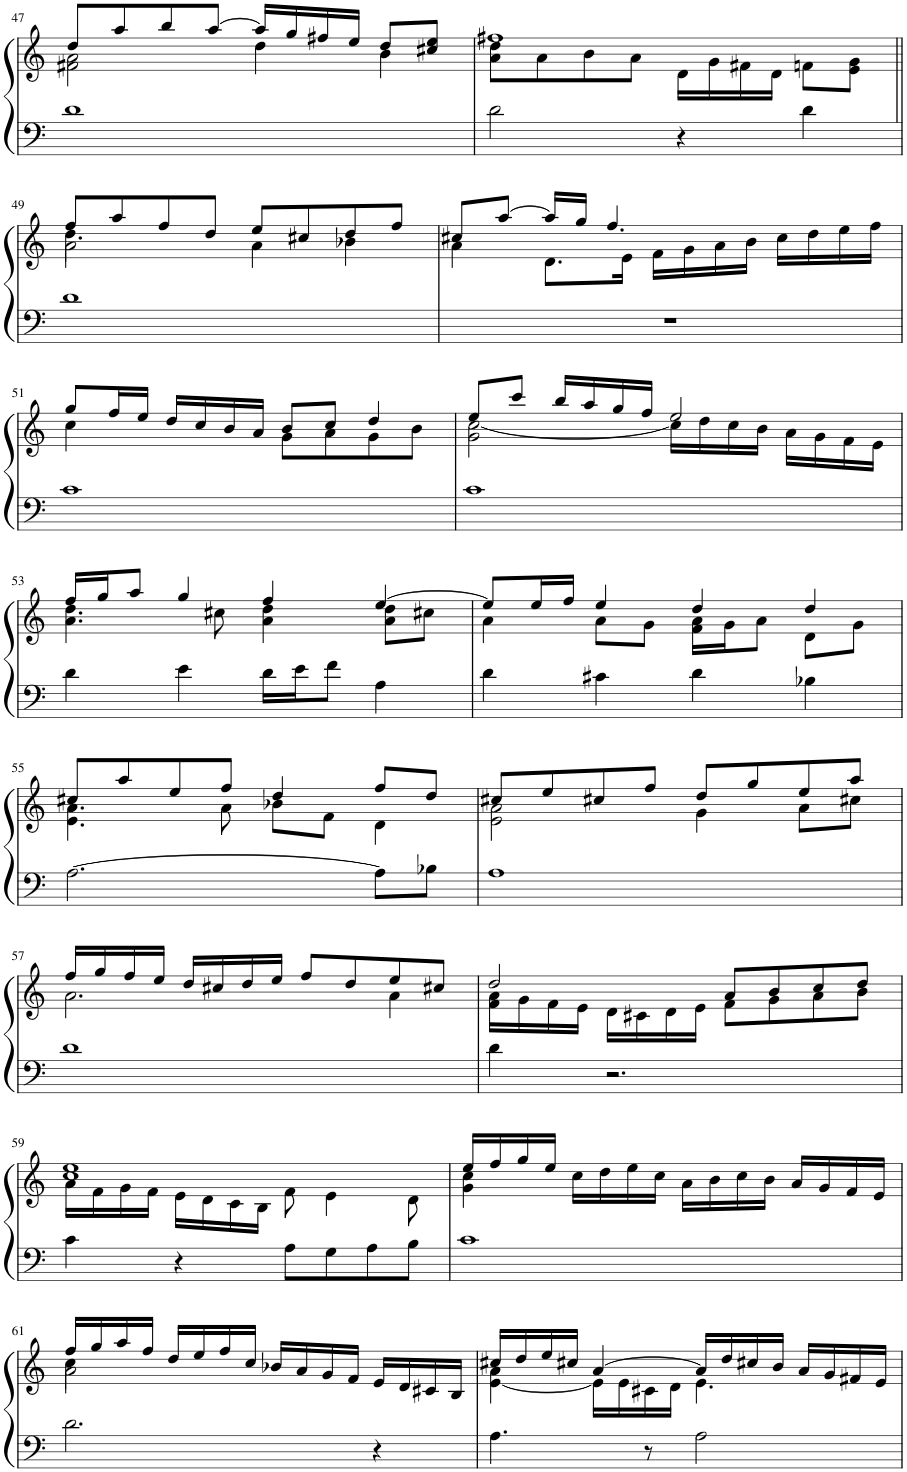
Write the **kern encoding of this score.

**kern	**kern
*part1	*part1
*staff2	*staff1
*I"Piano	*
*I'Pno.	*
!!LO:PB:g=z
*clefF4	*clefG2
*k[]	*k[]
*M4/4	*M4/4
=47	=47
*	*^
1d	8dd/L	2f#X\ 2a\
.	8aa/	.
.	8bb/	.
.	[8aa/J	.
.	16aa/LL]	4dd\
.	16gg/	.
.	16ff#X/	.
.	16ee/JJ	.
.	8dd/L	4b\
.	8cc#X/ 8ee/J	.
=48	=48	=48
2d\	1ff#X	8a\ 8dd\L
.	.	8a\
.	.	8b\
.	.	8a\J
4r	.	16d\LL
.	.	16g\
.	.	16f#X\
.	.	16d\JJ
4d\	.	8fn\L
.	.	8e\ 8g\J
!!LO:LB:g=z
=49||	=49||	=49||
*	*	*^
1d	8ff/L	4.dd\	2a\
.	8aa/	.	.
.	8ff/	.	.
.	8dd/J	8ryy	.
.	8ee/L	4a\	2ryy
.	8cc#X/	.	.
.	8dd/	4b-X\	.
.	8ff/J	.	.
*	*	*v	*v
=50	=50	=50
1r	8cc#X/L	4a\
.	[8aa/J	.
.	16aa/LL]	8.d\L
.	16gg/JJ	.
.	4.ff/	.
.	.	16e\Jk
.	.	16f\LL
.	.	16g\
.	.	16a\
.	.	16b\JJ
.	16cc#\LL	4ryy
.	16dd\	.
.	16ee\	.
.	16ff\JJ	.
!!LO:LB:g=z	!!
=51	=51	=51
1c	8gg/L	4cc\
.	16ff/L	.
.	16ee/JJ	.
.	16dd/LL	4ryy
.	16cc/	.
.	16b/	.
.	16a/JJ	.
.	8b/L	8g\L
.	8cc/J	8a\
.	4dd/	8g\
.	.	8b\J
=52	=52	=52
1c	8ee/L	2g\ [2cc\
.	8ccc/J	.
.	16bb/LL	.
.	16aa/	.
.	16gg/	.
.	16ff/JJ	.
.	2ee/	16cc\LL]
.	.	16dd\
.	.	16cc\
.	.	16b\JJ
.	.	16a\LL
.	.	16g\
.	.	16f\
.	.	16e\JJ
!!LO:LB:g=z	!!
=53	=53	=53
4d\	16ff/LL	4.a\ 4.dd\
.	16gg/J	.
.	8aa/J	.
4e\	4gg/	.
.	.	8cc#X\
16d\LL	4ff/	4a\ 4dd\
16e\J	.	.
8f\J	.	.
4A\	[4ee/	8a\ 8dd\L
.	.	8cc#X\J
=54	=54	=54
4d\	8ee/L]	4a\
.	16ee/L	.
.	16ff/JJ	.
4c#X\	4ee/	8a\L
.	.	8g\J
4d\	4dd/	16f\ 16a\LL
.	.	16g\J
.	.	8a\J
4B-X\	4dd/	8d\L
.	.	8g\J
!!LO:LB:g=z	!!
=55	=55	=55
[2.A\	8cc#X/L	4.e\ 4.a\
.	8aa/	.
.	8ee/	.
.	8ff/J	8a\
.	4dd/	8b-X\L
.	.	8f\J
8A\L]	8ff/L	4d\
8B-X\J	8dd/J	.
=56	=56	=56
1A	8cc#X/L	2e\ 2a\
.	8ee/	.
.	8cc#X/	.
.	8ff/J	.
.	8dd/L	4g\
.	8gg/	.
.	8ee/	8a\L
.	8aa/J	8cc#X\J
!!LO:LB:g=z	!!
=57	=57	=57
1d	16ff/LL	2.a\
.	16gg/	.
.	16ff/	.
.	16ee/JJ	.
.	16dd/LL	.
.	16cc#X/	.
.	16dd/	.
.	16ee/JJ	.
.	8ff/L	.
.	8dd/	.
.	8ee/	4a\
.	8cc#X/J	.
=58	=58	=58
4d\	2dd/	16f\ 16a\LL
.	.	16g\
.	.	16f\
.	.	16e\JJ
2.r	.	16d\LL
.	.	16c#X\
.	.	16d\
.	.	16e\JJ
.	8a/L	8f\L
.	8b/	8g\
.	8cc/	8a\
.	8dd/J	8b\J
!!LO:LB:g=z	!!
=59	=59	=59
4c\	1cc 1ee	16a\LL
.	.	16f\
.	.	16g\
.	.	16f\JJ
4r	.	16e\LL
.	.	16d\
.	.	16c\
.	.	16B\JJ
8A\L	.	8f\
8G\	.	4e\
8A\	.	.
8B\J	.	8d\
=60	=60	=60
1c	16ee/LL	4g\ 4cc\
.	16ff/	.
.	16gg/	.
.	16ee/JJ	.
.	16cc\LL	2.ryy
.	16dd\	.
.	16ee\	.
.	16cc\JJ	.
.	16a\LL	.
.	16b\	.
.	16cc\	.
.	16b\JJ	.
.	16a/LL	.
.	16g/	.
.	16f/	.
.	16e/JJ	.
!!LO:LB:g=z
=61	=61	=61
*	*	*^
2.d\	16ff/LL	4cc\	2a\
.	16gg/	.	.
.	16aa/	.	.
.	16ff/JJ	.	.
.	16dd/LL	2.ryy	.
.	16ee/	.	.
.	16ff/	.	.
.	16cc/JJ	.	.
.	16b-X/LL	.	2ryy
.	16a/	.	.
.	16g/	.	.
.	16f/JJ	.	.
4r	16e/LL	.	.
.	16d/	.	.
.	16c#X/	.	.
.	16B/JJ	.	.
*	*	*v	*v
=62	=62	=62
4.A\	16cc#X/LL	[4e\ 4a\
.	16dd/	.
.	16ee/	.
.	16cc#X/JJ	.
.	[4a/	16e\LL]
.	.	16e\
8r	.	16c#X\
.	.	16d\JJ
2A\	16a/LL]	4.e\
.	16dd/	.
.	16cc#X/	.
.	16b/JJ	.
.	16a/LL	.
.	16g/	.
.	16f#X/	8ryy
.	16e/JJ	.
*	*v	*v
=	=
*-	*-
